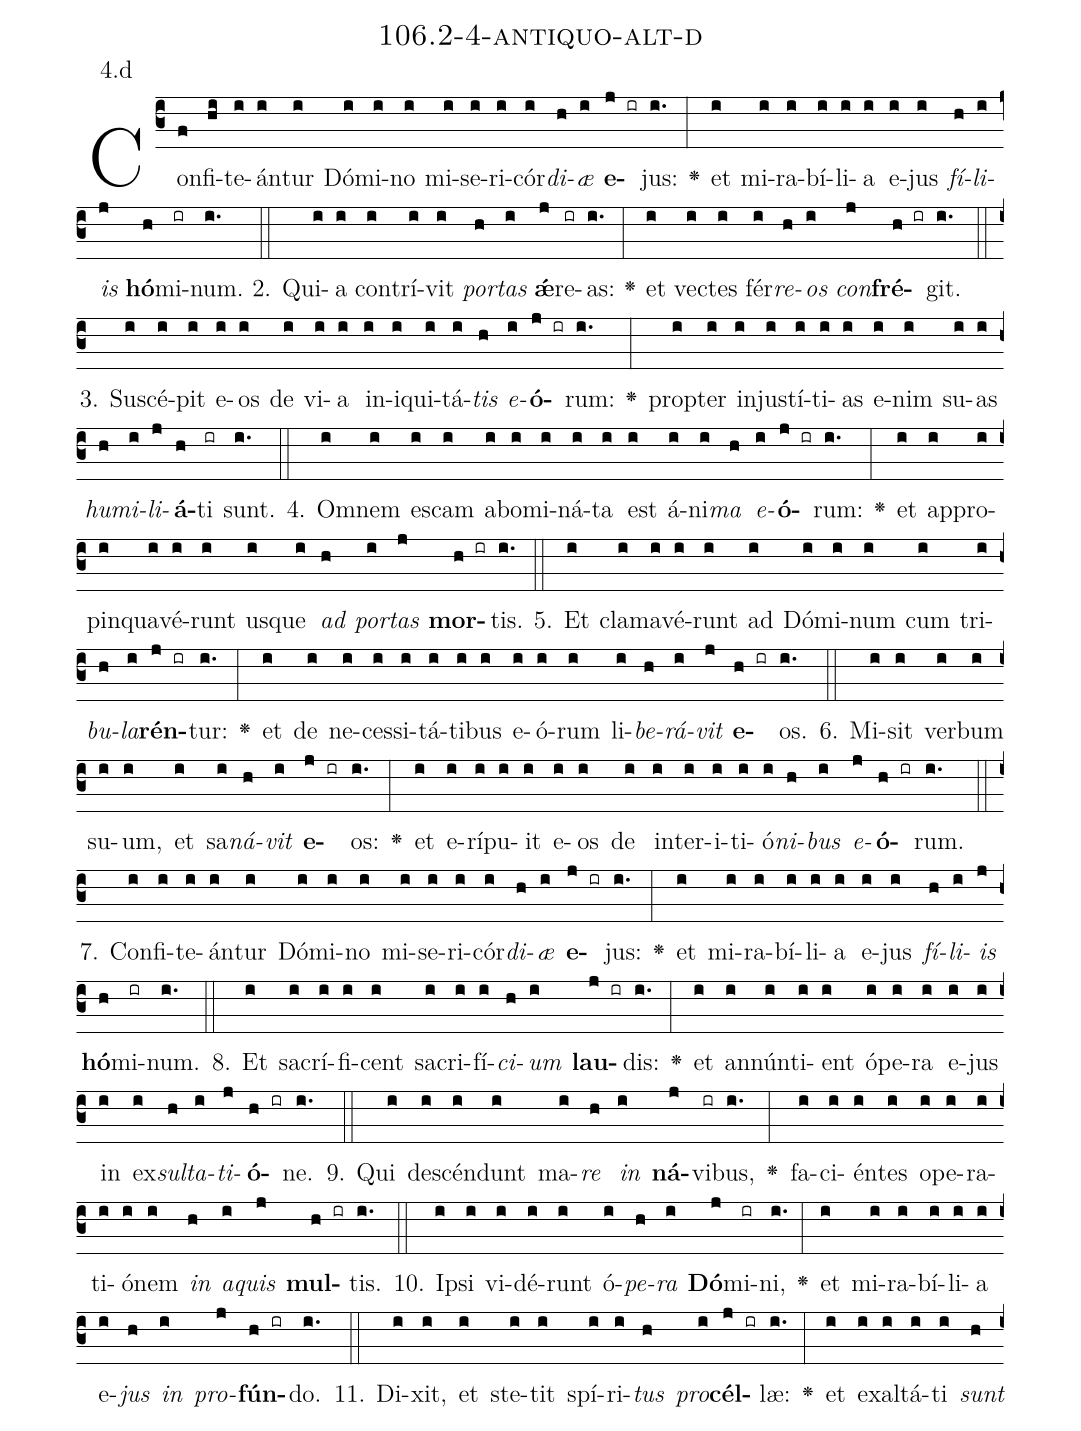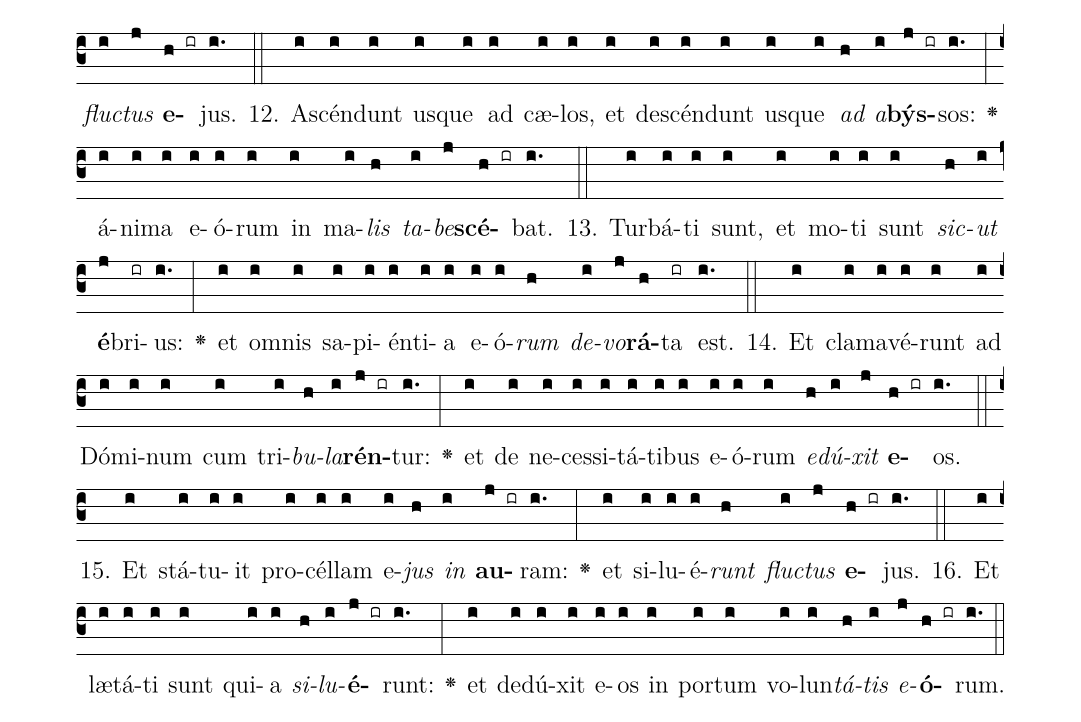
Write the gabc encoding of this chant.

name: 106.2-4-antiquo-alt-d;
annotation: 4.d;
%%
(c3)Con(f)fi(hi)te(i)án(i)tur(i) Dó(i)mi(i)no(i) mi(i)se(i)ri(i)cór(i)<i>di</i>(h)<i>æ</i>(i) <b>e</b>(j ir)jus:(i.) <v>\greheightstar</v>(:) et(i) mi(i)ra(i)bí(i)li(i)a(i) e(i)jus(i) <i>fí</i>(h)<i>li</i>(i)<i>is</i>(j) <b>hó</b>(h)mi(ir)num.(i.) (::)
2. Qui(i)a(i) con(i)trí(i)vit(i) <i>por</i>(h)<i>tas</i>(i) <b>ǽ</b>(j)re(ir)as:(i.) <v>\greheightstar</v>(:) et(i) vec(i)tes(i) fér(i)<i>re</i>(h)<i>os</i>(i) <i>con</i>(j)<b>fré</b>(h ir)git.(i.) (::)
3. Su(i)scé(i)pit(i) e(i)os(i) de(i) vi(i)a(i) in(i)i(i)qui(i)tá(i)<i>tis</i>(h) <i>e</i>(i)<b>ó</b>(j ir)rum:(i.) <v>\greheightstar</v>(:) prop(i)ter(i) in(i)jus(i)tí(i)ti(i)as(i) e(i)nim(i) su(i)as(i) <i>hu</i>(h)<i>mi</i>(i)<i>li</i>(j)<b>á</b>(h)ti(ir) sunt.(i.) (::)
4. Om(i)nem(i) es(i)cam(i) ab(i)o(i)mi(i)ná(i)ta(i) est(i) á(i)ni(i)<i>ma</i>(h) <i>e</i>(i)<b>ó</b>(j ir)rum:(i.) <v>\greheightstar</v>(:) et(i) ap(i)pro(i)pin(i)qua(i)vé(i)runt(i) us(i)que(i) <i>ad</i>(h) <i>por</i>(i)<i>tas</i>(j) <b>mor</b>(h ir)tis.(i.) (::)
5. Et(i) cla(i)ma(i)vé(i)runt(i) ad(i) Dó(i)mi(i)num(i) cum(i) tri(i)<i>bu</i>(h)<i>la</i>(i)<b>rén</b>(j ir)tur:(i.) <v>\greheightstar</v>(:) et(i) de(i) ne(i)ces(i)si(i)tá(i)ti(i)bus(i) e(i)ó(i)rum(i) li(i)<i>be</i>(h)<i>rá</i>(i)<i>vit</i>(j) <b>e</b>(h ir)os.(i.) (::)
6. Mi(i)sit(i) ver(i)bum(i) su(i)um,(i) et(i) sa(i)<i>ná</i>(h)<i>vit</i>(i) <b>e</b>(j ir)os:(i.) <v>\greheightstar</v>(:) et(i) e(i)rí(i)pu(i)it(i) e(i)os(i) de(i) in(i)ter(i)i(i)ti(i)ó(i)<i>ni</i>(h)<i>bus</i>(i) <i>e</i>(j)<b>ó</b>(h ir)rum.(i.) (::)
7. Con(i)fi(i)te(i)án(i)tur(i) Dó(i)mi(i)no(i) mi(i)se(i)ri(i)cór(i)<i>di</i>(h)<i>æ</i>(i) <b>e</b>(j ir)jus:(i.) <v>\greheightstar</v>(:) et(i) mi(i)ra(i)bí(i)li(i)a(i) e(i)jus(i) <i>fí</i>(h)<i>li</i>(i)<i>is</i>(j) <b>hó</b>(h)mi(ir)num.(i.) (::)
8. Et(i) sa(i)crí(i)fi(i)cent(i) sa(i)cri(i)fí(i)<i>ci</i>(h)<i>um</i>(i) <b>lau</b>(j ir)dis:(i.) <v>\greheightstar</v>(:) et(i) an(i)nún(i)ti(i)ent(i) ó(i)pe(i)ra(i) e(i)jus(i) in(i) ex(i)<i>sul</i>(h)<i>ta</i>(i)<i>ti</i>(j)<b>ó</b>(h ir)ne.(i.) (::)
9. Qui(i) de(i)scén(i)dunt(i) ma(i)<i>re</i>(h) <i>in</i>(i) <b>ná</b>(j)vi(ir)bus,(i.) <v>\greheightstar</v>(:) fa(i)ci(i)én(i)tes(i) o(i)pe(i)ra(i)ti(i)ó(i)nem(i) <i>in</i>(h) <i>a</i>(i)<i>quis</i>(j) <b>mul</b>(h ir)tis.(i.) (::)
10. Ip(i)si(i) vi(i)dé(i)runt(i) ó(i)<i>pe</i>(h)<i>ra</i>(i) <b>Dó</b>(j)mi(ir)ni,(i.) <v>\greheightstar</v>(:) et(i) mi(i)ra(i)bí(i)li(i)a(i) e(i)<i>jus</i>(h) <i>in</i>(i) <i>pro</i>(j)<b>fún</b>(h ir)do.(i.) (::)
11. Di(i)xit,(i) et(i) ste(i)tit(i) spí(i)ri(i)<i>tus</i>(h) <i>pro</i>(i)<b>cél</b>(j ir)læ:(i.) <v>\greheightstar</v>(:) et(i) ex(i)al(i)tá(i)ti(i) <i>sunt</i>(h) <i>fluc</i>(i)<i>tus</i>(j) <b>e</b>(h ir)jus.(i.) (::)
12. A(i)scén(i)dunt(i) us(i)que(i) ad(i) cæ(i)los,(i) et(i) de(i)scén(i)dunt(i) us(i)que(i) <i>ad</i>(h) <i>a</i>(i)<b>býs</b>(j ir)sos:(i.) <v>\greheightstar</v>(:) á(i)ni(i)ma(i) e(i)ó(i)rum(i) in(i) ma(i)<i>lis</i>(h) <i>ta</i>(i)<i>be</i>(j)<b>scé</b>(h ir)bat.(i.) (::)
13. Tur(i)bá(i)ti(i) sunt,(i) et(i) mo(i)ti(i) sunt(i) <i>sic</i>(h)<i>ut</i>(i) <b>é</b>(j)bri(ir)us:(i.) <v>\greheightstar</v>(:) et(i) om(i)nis(i) sa(i)pi(i)én(i)ti(i)a(i) e(i)ó(i)<i>rum</i>(h) <i>de</i>(i)<i>vo</i>(j)<b>rá</b>(h)ta(ir) est.(i.) (::)
14. Et(i) cla(i)ma(i)vé(i)runt(i) ad(i) Dó(i)mi(i)num(i) cum(i) tri(i)<i>bu</i>(h)<i>la</i>(i)<b>rén</b>(j ir)tur:(i.) <v>\greheightstar</v>(:) et(i) de(i) ne(i)ces(i)si(i)tá(i)ti(i)bus(i) e(i)ó(i)rum(i) <i>e</i>(h)<i>dú</i>(i)<i>xit</i>(j) <b>e</b>(h ir)os.(i.) (::)
15. Et(i) stá(i)tu(i)it(i) pro(i)cél(i)lam(i) e(i)<i>jus</i>(h) <i>in</i>(i) <b>au</b>(j ir)ram:(i.) <v>\greheightstar</v>(:) et(i) si(i)lu(i)é(i)<i>runt</i>(h) <i>fluc</i>(i)<i>tus</i>(j) <b>e</b>(h ir)jus.(i.) (::)
16. Et(i) læ(i)tá(i)ti(i) sunt(i) qui(i)a(i) <i>si</i>(h)<i>lu</i>(i)<b>é</b>(j ir)runt:(i.) <v>\greheightstar</v>(:) et(i) de(i)dú(i)xit(i) e(i)os(i) in(i) por(i)tum(i) vo(i)lun(i)<i>tá</i>(h)<i>tis</i>(i) <i>e</i>(j)<b>ó</b>(h ir)rum.(i.) (::)
